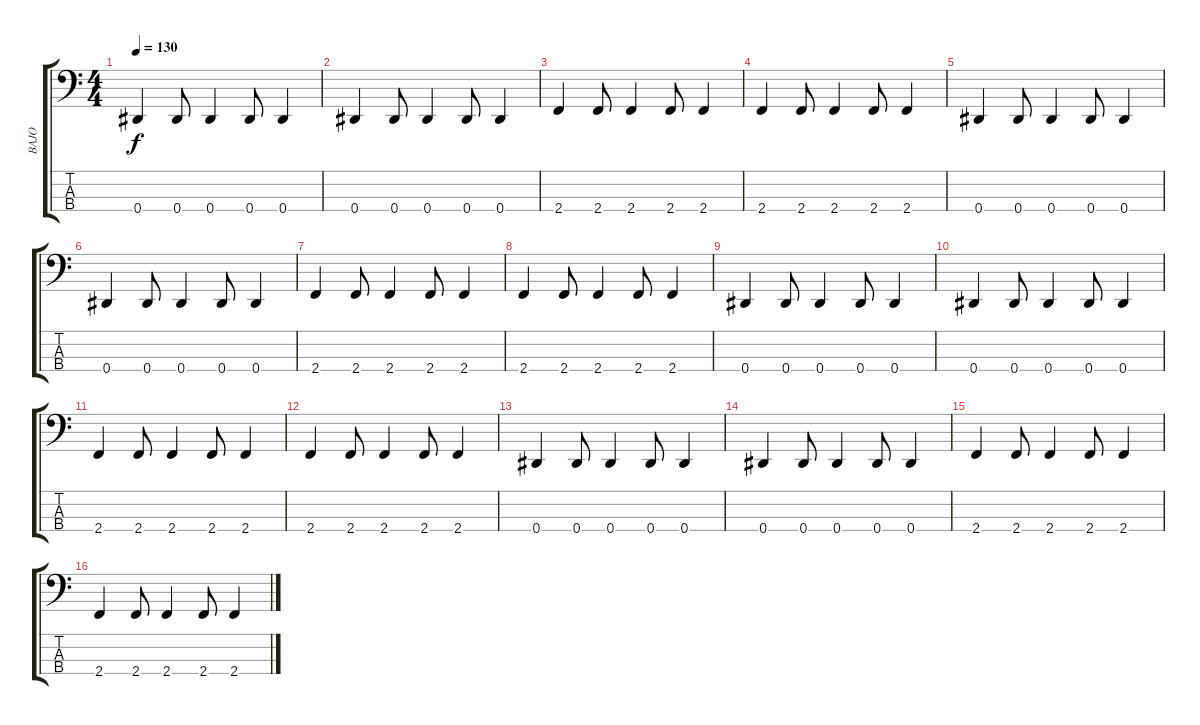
\track ("BAJO" "BAJO") {instrument electricbasspick}
\staff {score tabs}
\tuning (Gb2 Db2 Ab1 Eb1) {hide}
\ts (4 4)
\tempo 130
\clef f4
\ks c
0.4.4{dy f} 0.4.8 0.4.4 0.4.8 0.4.4 |
0.4.4 0.4.8 0.4.4 0.4.8 0.4.4 |
2.4.4 2.4.8 2.4.4 2.4.8 2.4.4 |
2.4.4 2.4.8 2.4.4 2.4.8 2.4.4 |
0.4.4 0.4.8 0.4.4 0.4.8 0.4.4 |
0.4.4 0.4.8 0.4.4 0.4.8 0.4.4 |
2.4.4 2.4.8 2.4.4 2.4.8 2.4.4 |
2.4.4 2.4.8 2.4.4 2.4.8 2.4.4 |
0.4.4 0.4.8 0.4.4 0.4.8 0.4.4 |
0.4.4 0.4.8 0.4.4 0.4.8 0.4.4 |
2.4.4 2.4.8 2.4.4 2.4.8 2.4.4 |
2.4.4 2.4.8 2.4.4 2.4.8 2.4.4 |
0.4.4 0.4.8 0.4.4 0.4.8 0.4.4 |
0.4.4 0.4.8 0.4.4 0.4.8 0.4.4 |
2.4.4 2.4.8 2.4.4 2.4.8 2.4.4 |
2.4.4 2.4.8 2.4.4 2.4.8 2.4.4
